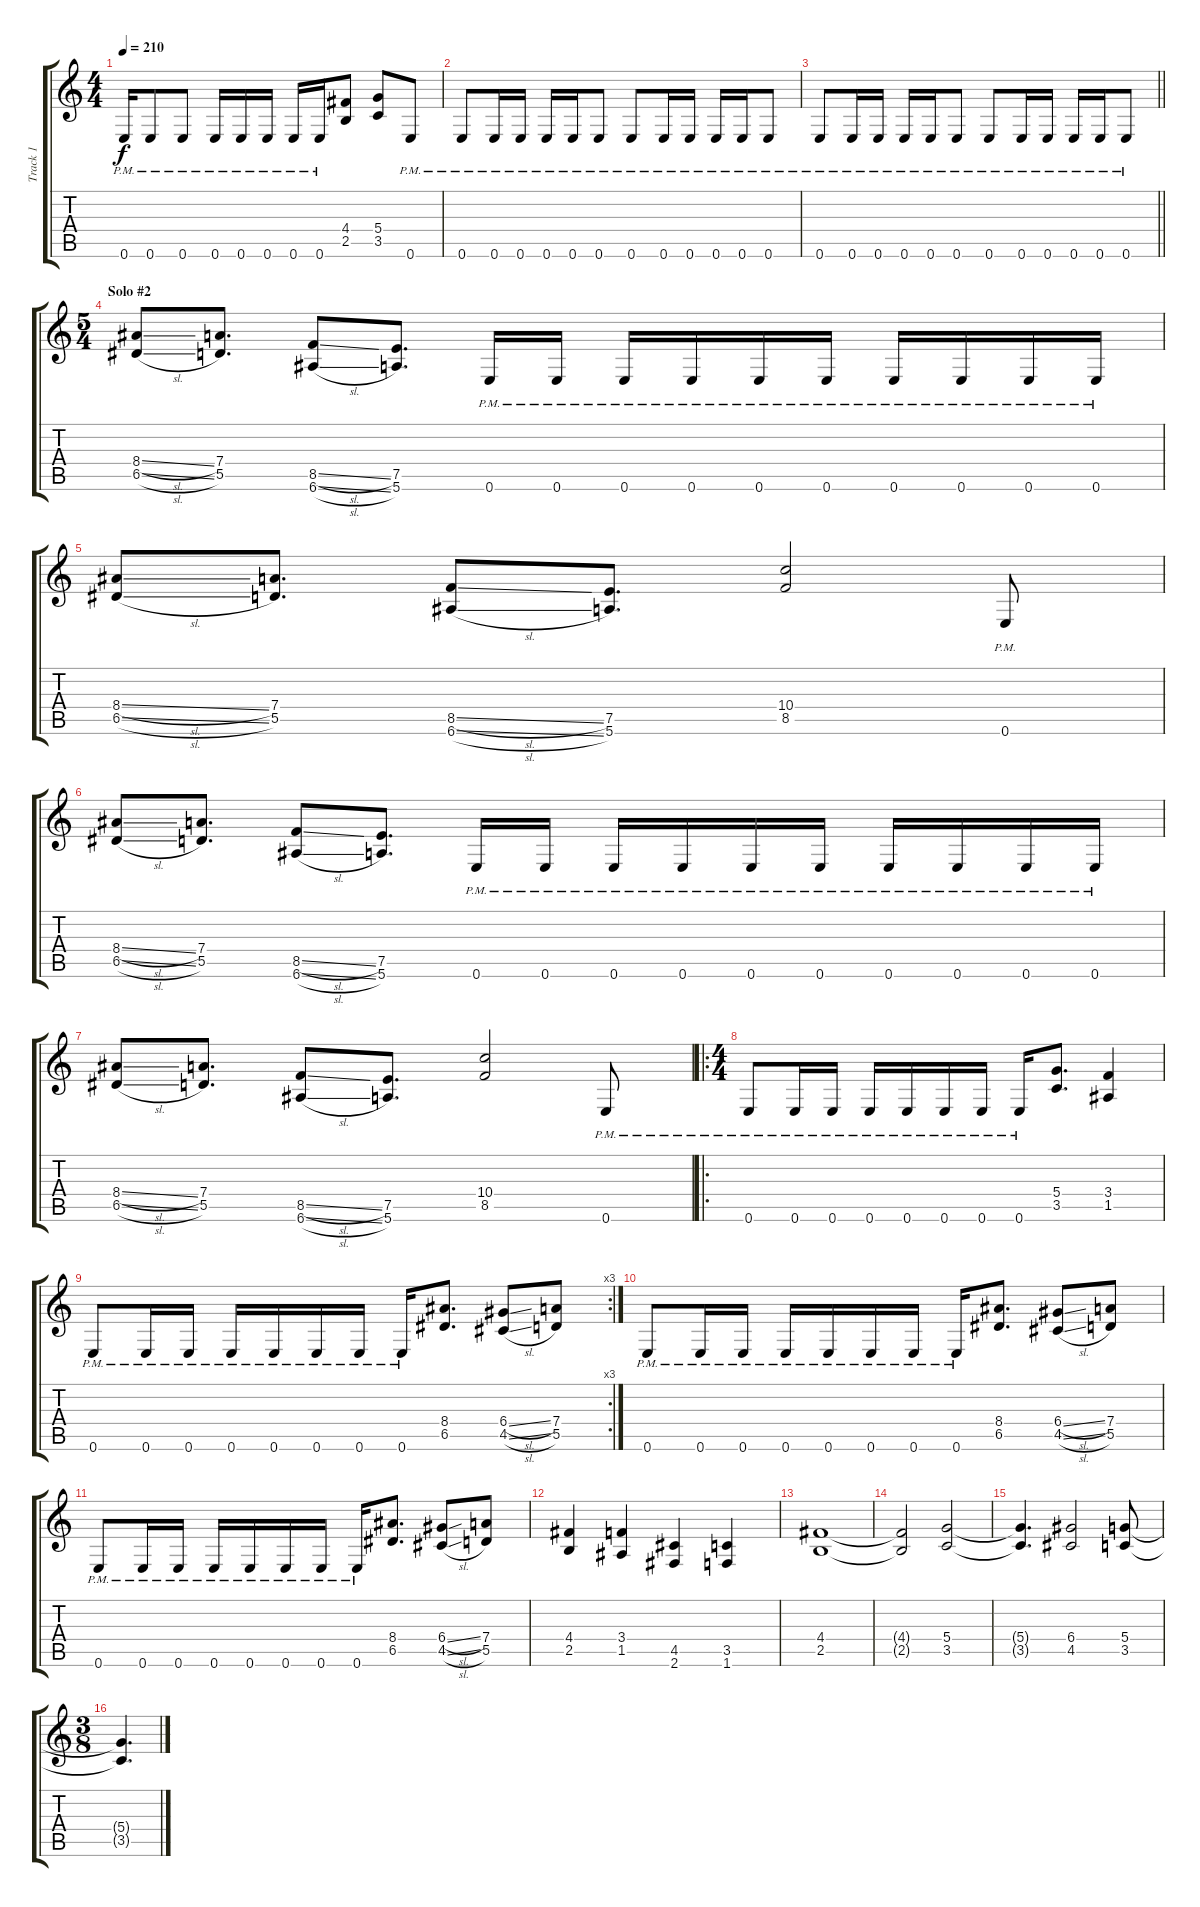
\track ("Track 1" "Track 1") {instrument distortionguitar}
\staff {score tabs}
\tuning (E4 B3 G3 D3 A2 E2) {hide}
\ts (4 4)
\tempo 210
\clef g2
\ks c
0.6{pm}.16{dy f} 0.6{pm}.8 0.6{pm}.8 0.6{pm}.16 0.6{pm}.16 0.6{pm}.16 0.6{pm}.16 0.6{pm}.16 (4.4 2.5).8 (5.4 3.5).8 0.6{pm}.8 |
0.6{pm}.8 0.6{pm}.16 0.6{pm}.16 0.6{pm}.16 0.6{pm}.16 0.6{pm}.8 0.6{pm}.8 0.6{pm}.16 0.6{pm}.16 0.6{pm}.16 0.6{pm}.16 0.6{pm}.8 |
\barLineRight lightlight
0.6{pm}.8 0.6{pm}.16 0.6{pm}.16 0.6{pm}.16 0.6{pm}.16 0.6{pm}.8 0.6{pm}.8 0.6{pm}.16 0.6{pm}.16 0.6{pm}.16 0.6{pm}.16 0.6{pm}.8 |
\ts (5 4)
\section ("" "Solo #2")
(8.4{sl} 6.5{sl}).8{balance 8} (7.4 5.5).8{d} (8.5{sl} 6.6{sl}).8 (7.5 5.6).8{d} 0.6{pm}.16 0.6{pm}.16 0.6{pm}.16 0.6{pm}.16 0.6{pm}.16 0.6{pm}.16 0.6{pm}.16 0.6{pm}.16 0.6{pm}.16 0.6{pm}.16 |
(8.4{sl} 6.5{sl}).8 (7.4 5.5).8{d} (8.5{sl} 6.6{sl}).8 (7.5 5.6).8{d} (10.4 8.5).2 0.6{pm}.8 |
(8.4{sl} 6.5{sl}).8 (7.4 5.5).8{d} (8.5{sl} 6.6{sl}).8 (7.5 5.6).8{d} 0.6{pm}.16 0.6{pm}.16 0.6{pm}.16 0.6{pm}.16 0.6{pm}.16 0.6{pm}.16 0.6{pm}.16 0.6{pm}.16 0.6{pm}.16 0.6{pm}.16 |
(8.4{sl} 6.5{sl}).8 (7.4 5.5).8{d} (8.5{sl} 6.6{sl}).8 (7.5 5.6).8{d} (10.4 8.5).2 0.6{pm}.8 |
\ro
\ts (4 4)
0.6{pm}.8{balance 16} 0.6{pm}.16 0.6{pm}.16 0.6{pm}.16 0.6{pm}.16 0.6{pm}.16 0.6{pm}.16 0.6{pm}.16 (5.4 3.5).8{d} (3.4 1.5).4 |
\rc 3
0.6{pm}.8 0.6{pm}.16 0.6{pm}.16 0.6{pm}.16 0.6{pm}.16 0.6{pm}.16 0.6{pm}.16 0.6{pm}.16 (8.4 6.5).8{d} (6.4{sl} 4.5{sl}).8 (7.4 5.5).8 |
0.6{pm}.8 0.6{pm}.16 0.6{pm}.16 0.6{pm}.16 0.6{pm}.16 0.6{pm}.16 0.6{pm}.16 0.6{pm}.16 (8.4 6.5).8{d} (6.4{sl} 4.5{sl}).8 (7.4 5.5).8 |
0.6{pm}.8 0.6{pm}.16 0.6{pm}.16 0.6{pm}.16 0.6{pm}.16 0.6{pm}.16 0.6{pm}.16 0.6{pm}.16 (8.4 6.5).8{d} (6.4{sl} 4.5{sl}).8 (7.4 5.5).8 |
(4.4 2.5).4 (3.4 1.5).4 (4.5 2.6).4 (3.5 1.6).4 |
(4.4 2.5).1 |
(4.4{t} 2.5{t}).2 (5.4 3.5).2 |
(5.4{t} 3.5{t}).4{d} (6.4 4.5).2 (5.4 3.5).8 |
\ts (3 8)
(5.4{t} 3.5{t}).4{d}
